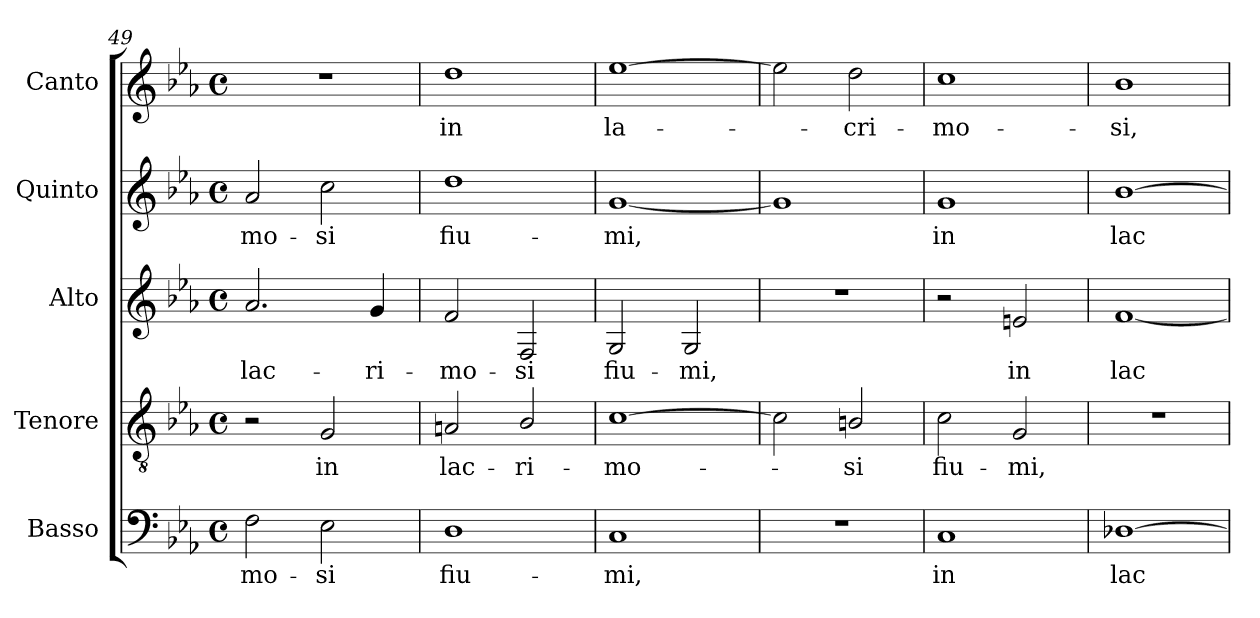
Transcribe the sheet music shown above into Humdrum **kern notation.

**kern	**text	**kern	**text	**kern	**text	**kern	**text	**kern	**text
*part5	*part5	*part4	*part4	*part3	*part3	*part2	*part2	*part1	*part1
*staff5	*staff5	*staff4	*staff4	*staff3	*staff3	*staff2	*staff2	*staff1	*staff1
*I"Basso	*	*I"Tenore	*	*I"Alto	*	*I"Quinto	*	*I"Canto	*
*I'B.	*	*I'T.	*	*I'A.	*	*	*	*	*
*clefF4	*	*clefGv2	*	*clefG2	*	*clefG2	*	*clefG2	*
*	*	*ITrd7c12	*	*	*	*	*	*	*
*k[b-e-a-]	*	*k[b-e-a-]	*	*k[b-e-a-]	*	*k[b-e-a-]	*	*k[b-e-a-]	*
*E-:	*	*E-:	*	*E-:	*	*E-:	*	*E-:	*
*M4/4	*	*M4/4	*	*M4/4	*	*M4/4	*	*M4/4	*
*met(c)	*	*met(c)	*	*met(c)	*	*met(c)	*	*met(c)	*
=49	=49	=49	=49	=49	=49	=49	=49	=49	=49
!	!LO:LY:b:color=#000000	!	!	!	!	!	!	!	!
!	!	!	!	!	!LO:LY:b:color=#000000	!	!	!	!
!	!	!	!	!	!	!	!LO:LY:b:color=#000000	!	!
2Fi\	-mo-	2r	.	2.a-i/	lac-	2a-i/	-mo-	1r	.
!	!LO:LY:b:color=#000000	!	!	!	!	!	!	!	!
!	!	!	!LO:LY:b:color=#000000	!	!	!	!	!	!
!	!	!	!	!	!	!	!LO:LY:b:color=#000000	!	!
2E-i\	-si	2GGi/	in	.	.	2cci\	-si	.	.
!	!	!	!	!	!LO:LY:b:color=#000000	!	!	!	!
.	.	.	.	4gi/	-ri-	.	.	.	.
=50	=50	=50	=50	=50	=50	=50	=50	=50	=50
!	!LO:LY:b:color=#000000	!	!	!	!	!	!	!	!
!	!	!	!LO:LY:b:color=#000000	!	!	!	!	!	!
!	!	!	!	!	!LO:LY:b:color=#000000	!	!	!	!
!	!	!	!	!	!	!	!LO:LY:b:color=#000000	!	!
!	!	!	!	!	!	!	!	!	!LO:LY:b:color=#000000
1Di	fiu-	2AAni/	lac-	2fi/	-mo-	1ddi	fiu-	1ddi	in
!	!	!	!LO:LY:b:color=#000000	!	!	!	!	!	!
!	!	!	!	!	!LO:LY:b:color=#000000	!	!	!	!
.	.	2BB-i/	-ri-	2Fi/	-si	.	.	.	.
=51	=51	=51	=51	=51	=51	=51	=51	=51	=51
!	!LO:LY:b:color=#000000	!	!	!	!	!	!	!	!
!	!	!	!LO:LY:b:color=#000000	!	!	!	!	!	!
!	!	!	!	!	!LO:LY:b:color=#000000	!	!	!	!
!	!	!	!	!	!	!	!LO:LY:b:color=#000000	!	!
!	!	!	!	!	!	!	!	!	!LO:LY:b:color=#000000
1Ci	-mi,	[>1Ci	-mo-	2Gi/	fiu-	[<1gi	-mi,	[>1ee-i	la-
!	!	!	!	!	!LO:LY:b:color=#000000	!	!	!	!
.	.	.	.	2Gi/	-mi,	.	.	.	.
=52	=52	=52	=52	=52	=52	=52	=52	=52	=52
1r	.	2Ci\]	.	1r	.	1gi]	.	2ee-i\]	.
!	!	!	!LO:LY:b:color=#000000	!	!	!	!	!	!
!	!	!	!	!	!	!	!	!	!LO:LY:b:color=#000000
.	.	2BBni/	-si	.	.	.	.	2ddi\	-cri-
=53	=53	=53	=53	=53	=53	=53	=53	=53	=53
!	!LO:LY:b:color=#000000	!	!	!	!	!	!	!	!
!	!	!	!LO:LY:b:color=#000000	!	!	!	!	!	!
!	!	!	!	!	!	!	!LO:LY:b:color=#000000	!	!
!	!	!	!	!	!	!	!	!	!LO:LY:b:color=#000000
1Ci	in	2Ci\	fiu-	2r	.	1gi	in	1cci	-mo-
!	!	!	!LO:LY:b:color=#000000	!	!	!	!	!	!
!	!	!	!	!	!LO:LY:b:color=#000000	!	!	!	!
.	.	2GGi/	-mi,	2eni/	in	.	.	.	.
!!LO:LB:g=z
=54	=54	=54	=54	=54	=54	=54	=54	=54	=54
!	!LO:LY:b:color=#000000	!	!	!	!	!	!	!	!
!	!	!	!	!	!LO:LY:b:color=#000000	!	!	!	!
!	!	!	!	!	!	!	!LO:LY:b:color=#000000	!	!
!	!	!	!	!	!	!	!	!	!LO:LY:b:color=#000000
[<1D-Xi	lac-	1r	.	[<1fi	lac-	[<1b-i	lac-	1b-i	-si,
=	=	=	=	=	=	=	=	=	=
*-	*-	*-	*-	*-	*-	*-	*-	*-	*-
